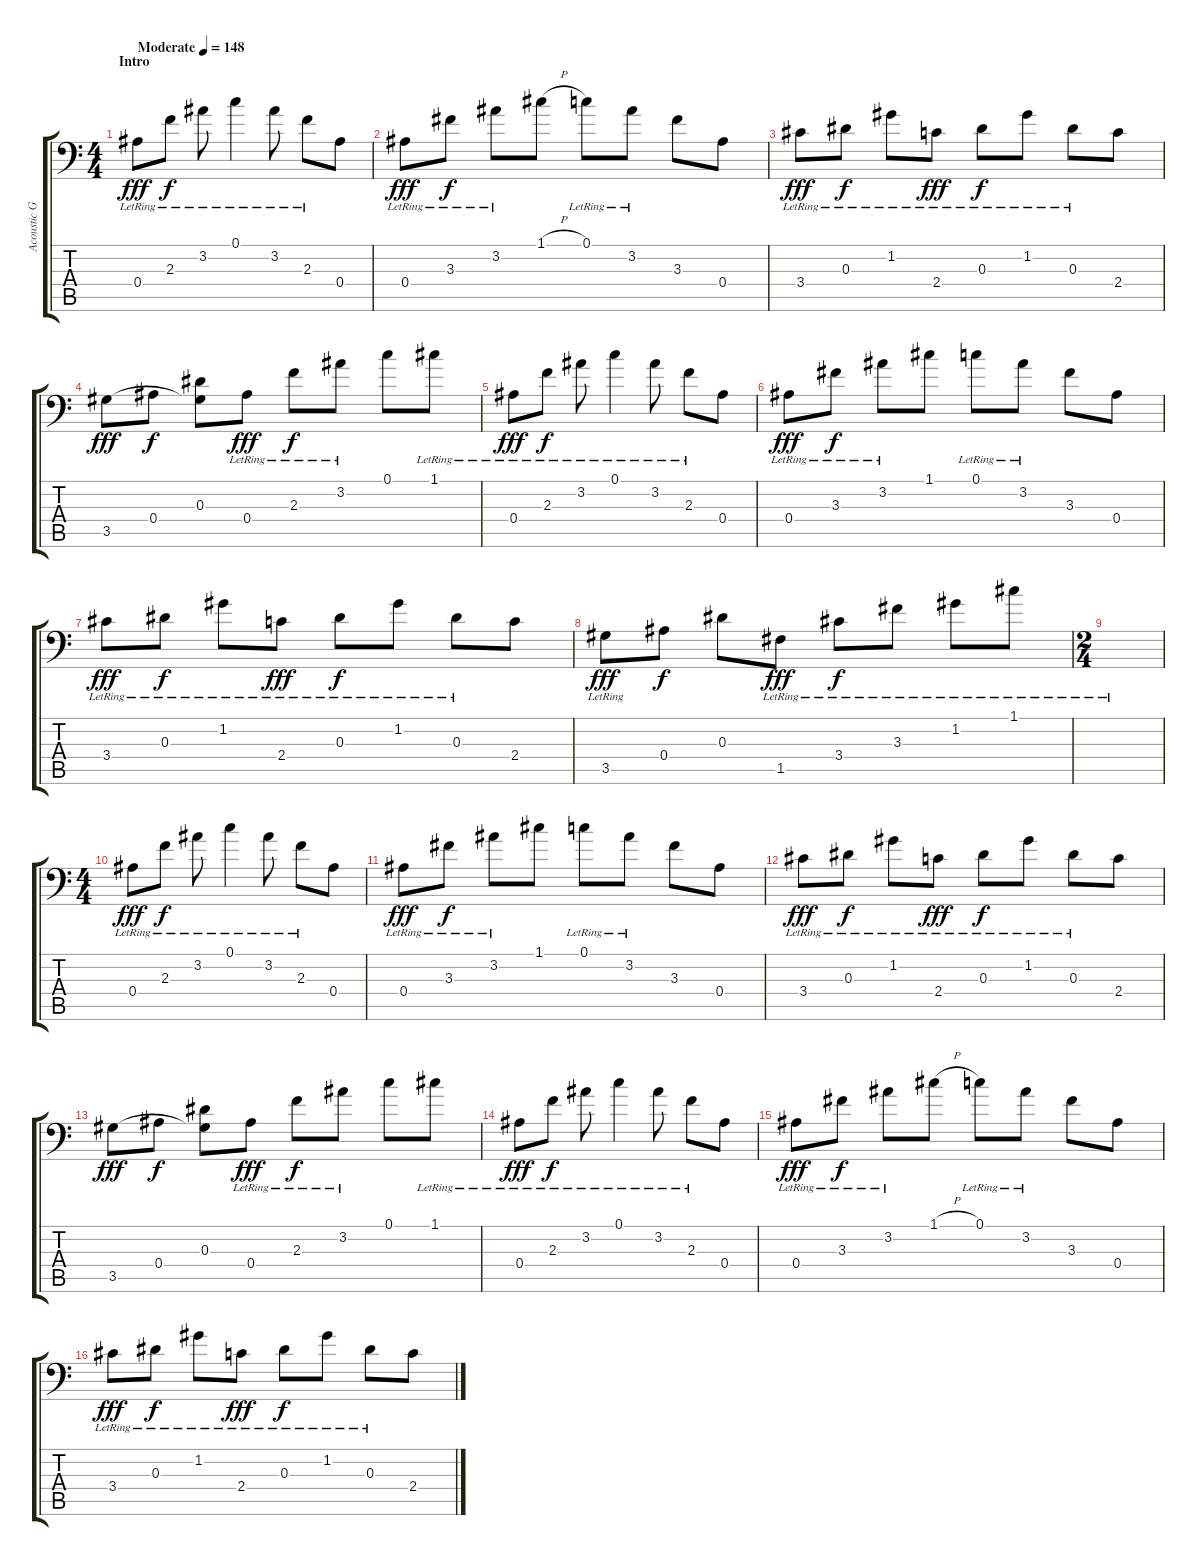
\track ("Acoustic Guitar" "Acoustic G") {instrument acousticguitarsteel}
\staff {score tabs}
\tuning (C4 G3 Eb3 Bb2 F2 Bb1) {hide}
\ts (4 4)
\section ("" "Intro")
\tempo (148 "Moderate")
\clef f4
\ks c
0.4{lr}.8{dy fff instrument acousticguitarsteel} 2.3{lr}.8{dy f} 3.2{lr}.8 0.1{lr}.4 3.2{lr}.8 2.3{lr}.8 0.4.8 |
0.4{lr}.8{dy fff} 3.3{lr}.8{dy f} 3.2{lr}.8 1.1{h}.8 0.1{lr}.8 3.2{lr}.8 3.3.8 0.4.8 |
3.4{lr}.8{dy fff} 0.3{lr}.8{dy f} 1.2{lr}.8 2.4{lr}.8{dy fff} 0.3{lr}.8{dy f} 1.2{lr}.8 0.3{lr}.8 2.4.8 |
3.5.8{dy fff} 0.4.8{dy f} (0.3 3.5{t}).8 0.4{lr}.8{dy fff} 2.3{lr}.8{dy f} 3.2{lr}.8 0.1.8 1.1{lr}.8 |
0.4{lr}.8{dy fff} 2.3{lr}.8{dy f} 3.2{lr}.8 0.1{lr}.4 3.2{lr}.8 2.3{lr}.8 0.4.8 |
0.4{lr}.8{dy fff} 3.3{lr}.8{dy f} 3.2{lr}.8 1.1.8 0.1{lr}.8 3.2{lr}.8 3.3.8 0.4.8 |
3.4{lr}.8{dy fff} 0.3{lr}.8{dy f} 1.2{lr}.8 2.4{lr}.8{dy fff} 0.3{lr}.8{dy f} 1.2{lr}.8 0.3{lr}.8 2.4.8 |
3.5{lr}.8{dy fff} 0.4.8{dy f} 0.3.8 1.5{lr}.8{dy fff} 3.4{lr}.8{dy f} 3.3{lr}.8 1.2{lr}.8 1.1{lr}.8 |
\ts (2 4)
|
\ts (4 4)
0.4{lr}.8{dy fff} 2.3{lr}.8{dy f} 3.2{lr}.8 0.1{lr}.4 3.2{lr}.8 2.3{lr}.8 0.4.8 |
0.4{lr}.8{dy fff} 3.3{lr}.8{dy f} 3.2{lr}.8 1.1.8 0.1{lr}.8 3.2{lr}.8 3.3.8 0.4.8 |
3.4{lr}.8{dy fff} 0.3{lr}.8{dy f} 1.2{lr}.8 2.4{lr}.8{dy fff} 0.3{lr}.8{dy f} 1.2{lr}.8 0.3{lr}.8 2.4.8 |
3.5.8{dy fff} 0.4.8{dy f} (0.3 3.5{t}).8 0.4{lr}.8{dy fff} 2.3{lr}.8{dy f} 3.2{lr}.8 0.1.8 1.1{lr}.8 |
0.4{lr}.8{dy fff} 2.3{lr}.8{dy f} 3.2{lr}.8 0.1{lr}.4 3.2{lr}.8 2.3{lr}.8 0.4.8 |
0.4{lr}.8{dy fff} 3.3{lr}.8{dy f} 3.2{lr}.8 1.1{h}.8 0.1{lr}.8 3.2{lr}.8 3.3.8 0.4.8 |
3.4{lr}.8{dy fff} 0.3{lr}.8{dy f} 1.2{lr}.8 2.4{lr}.8{dy fff} 0.3{lr}.8{dy f} 1.2{lr}.8 0.3{lr}.8 2.4.8
